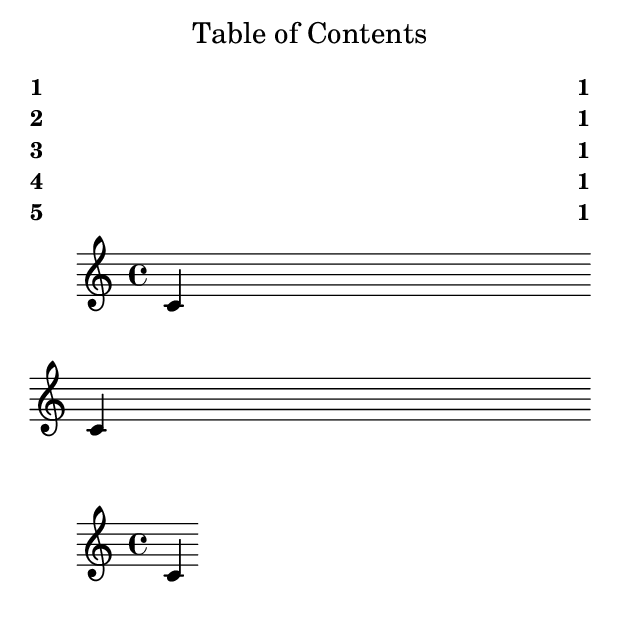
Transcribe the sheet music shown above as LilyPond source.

%% Generated by lilypond-book
%% Options: [exampleindent=10.16\mm,indent=0\mm,line-width=160\mm]
\include "lilypond-book-preamble.ly"


% ****************************************************************
% Start cut-&-pastable-section
% ****************************************************************

#(ly:set-option 'eps-box-padding 3.000000)



\paper {
  indent = 0\mm
  line-width = 160\mm
  % offset the left padding, also add 1mm as lilypond creates cropped
  % images with a little space on the right
  line-width = #(- line-width (* mm  3.000000) (* mm 1))
}

\layout {
  
}




% ****************************************************************
% ly snippet:
% ****************************************************************
\sourcefilename "/lilypond-2.23.82/input/regression/toc-multiple-entries-on-same-page.ly"
\sourcefileline 0
\version "2.22.0"

\header {
  texidoc = "ToC items on the same page stay in the same order as PDF
bookmarks. (The order of ToC items and PDF bookmarks may differ in other
documents.)"
}

#(set-default-paper-size "a6")

\book {
  \markuplist \table-of-contents
  \score {
    {
      \tocItem \markup "1"
      \tocItem \markup "2"
      c'
      \break
      \tocItem \markup "3"
      c'
    }
  }
  \score {
    {
      \tocItem \markup "4"
      \tocItem \markup "5"
      c'
    }
  }
}



% ****************************************************************
% end ly snippet
% ****************************************************************
